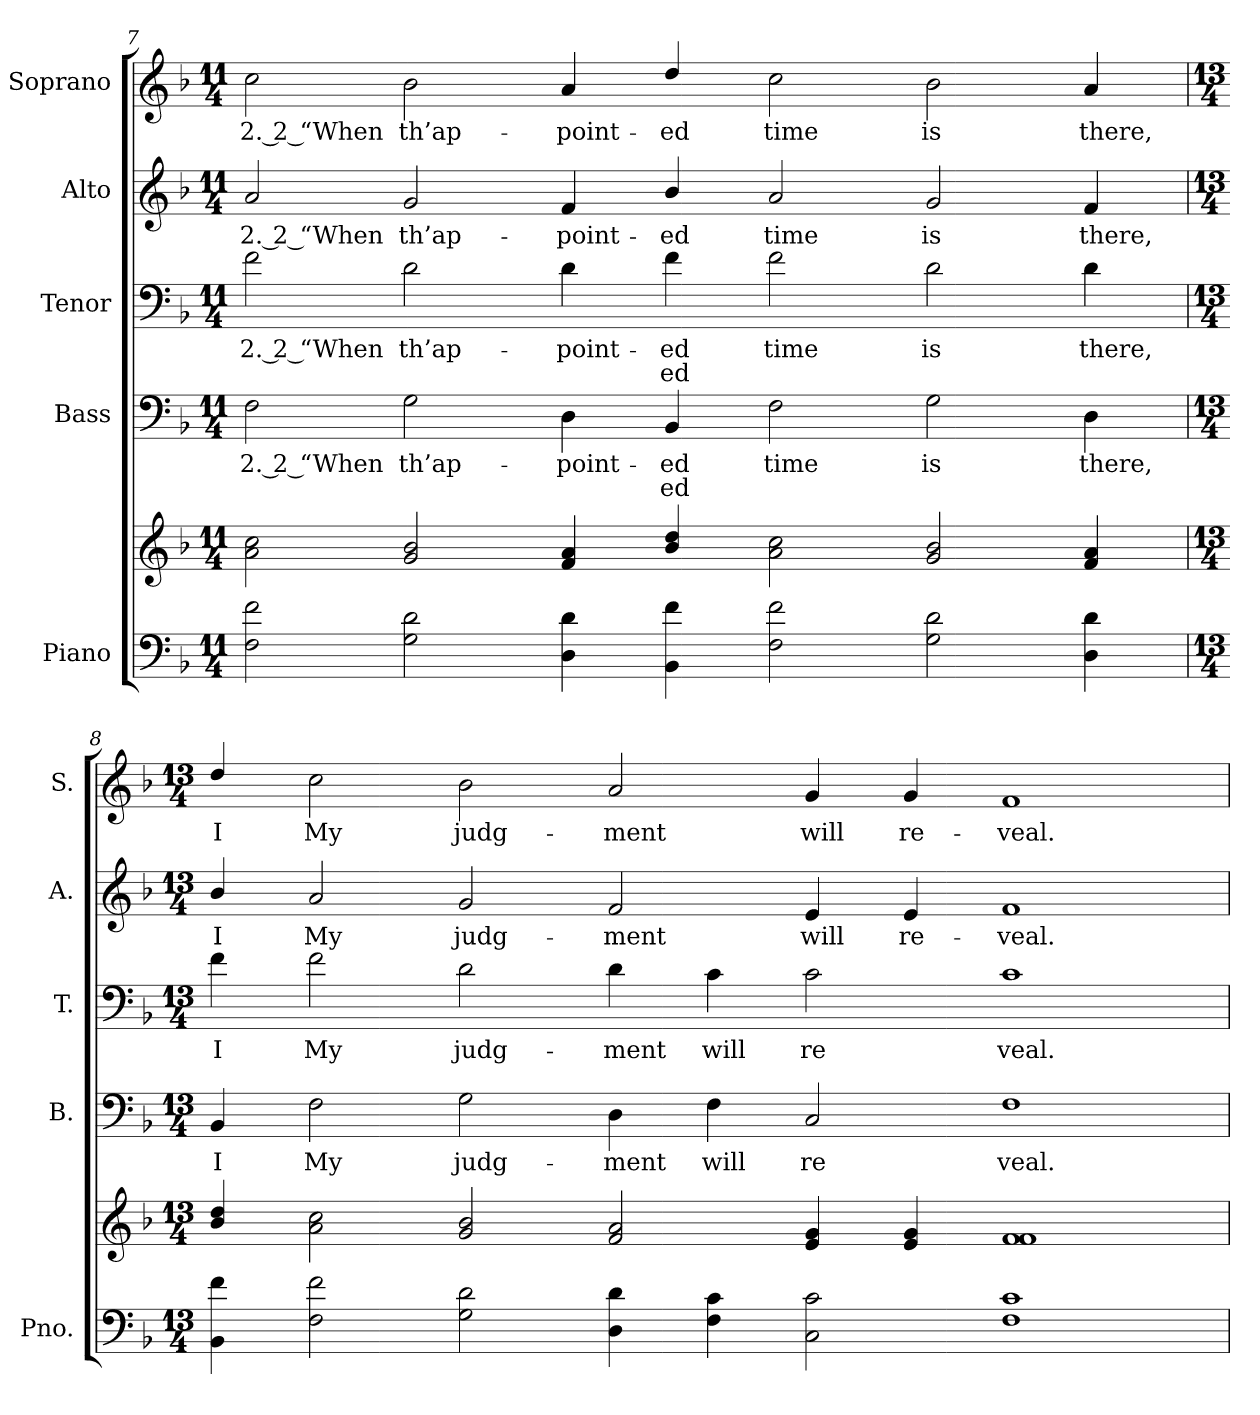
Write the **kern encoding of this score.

**kern	**kern	**kern	**text	**text	**kern	**text	**text	**kern	**text	**kern	**text
*part5	*part5	*part4	*part4	*part4	*part3	*part3	*part3	*part2	*part2	*part1	*part1
*staff6	*staff5	*staff4	*staff4	*staff4	*staff3	*staff3	*staff3	*staff2	*staff2	*staff1	*staff1
*I"Piano	*	*I"Bass	*	*	*I"Tenor	*	*	*I"Alto	*	*I"Soprano	*
*I'Pno.	*	*I'B.	*	*	*I'T.	*	*	*I'A.	*	*I'S.	*
!!LO:PB:g=z
*clefF4	*clefG2	*clefF4	*	*	*clefF4	*	*	*clefG2	*	*clefG2	*
*k[b-]	*k[b-]	*k[b-]	*	*	*k[b-]	*	*	*k[b-]	*	*k[b-]	*
*F:	*F:	*F:	*	*	*F:	*	*	*F:	*	*F:	*
*M11/4	*M11/4	*M11/4	*	*	*M11/4	*	*	*M11/4	*	*M11/4	*
=7	=7	=7	=7	=7	=7	=7	=7	=7	=7	=7	=7
!	!	!	!LO:LY:b:color=#000000	!	!	!	!	!	!	!	!
!	!	!	!	!	!	!LO:LY:b:color=#000000	!	!	!	!	!
!	!	!	!	!	!	!	!	!	!LO:LY:b:color=#000000	!	!
!	!	!	!	!	!	!	!	!	!	!	!LO:LY:b:color=#000000
2Fi\ 2fi	2ai\ 2cci	2Fi\	2. 2 “When	.	2fi\	2. 2 “When	.	2ai/	2. 2 “When	2cci\	2. 2 “When
!	!	!	!LO:LY:b:color=#000000	!	!	!	!	!	!	!	!
!	!	!	!	!	!	!LO:LY:b:color=#000000	!	!	!	!	!
!	!	!	!	!	!	!	!	!	!LO:LY:b:color=#000000	!	!
!	!	!	!	!	!	!	!	!	!	!	!LO:LY:b:color=#000000
2Gi\ 2di	2gi/ 2b-i	2Gi\	th’ap-	.	2di\	th’ap-	.	2gi/	th’ap-	2b-i\	th’ap-
!	!	!	!LO:LY:b:color=#000000	!	!	!	!	!	!	!	!
!	!	!	!	!	!	!LO:LY:b:color=#000000	!	!	!	!	!
!	!	!	!	!	!	!	!	!	!LO:LY:b:color=#000000	!	!
!	!	!	!	!	!	!	!	!	!	!	!LO:LY:b:color=#000000
4Di\ 4di	4fi/ 4ai	4Di\	-point-	.	4di\	-point-	.	4fi/	-point-	4ai/	-point-
!	!	!	!LO:LY:b:color=#000000	!LO:LY:b:color=#000000	!	!	!	!	!	!	!
!	!	!	!	!	!	!LO:LY:b:color=#000000	!LO:LY:b:color=#000000	!	!	!	!
!	!	!	!	!	!	!	!	!	!LO:LY:b:color=#000000	!	!
!	!	!	!	!	!	!	!	!	!	!	!LO:LY:b:color=#000000
4BB-i\ 4fi	4b-i/ 4ddi	4BB-i/	-ed	ed	4fi\	-ed	ed	4b-i/	-ed	4ddi/	-ed
!	!	!	!LO:LY:b:color=#000000	!	!	!	!	!	!	!	!
!	!	!	!	!	!	!LO:LY:b:color=#000000	!	!	!	!	!
!	!	!	!	!	!	!	!	!	!LO:LY:b:color=#000000	!	!
!	!	!	!	!	!	!	!	!	!	!	!LO:LY:b:color=#000000
2Fi\ 2fi	2ai\ 2cci	2Fi\	time	.	2fi\	time	.	2ai/	time	2cci\	time
!	!	!	!LO:LY:b:color=#000000	!	!	!	!	!	!	!	!
!	!	!	!	!	!	!LO:LY:b:color=#000000	!	!	!	!	!
!	!	!	!	!	!	!	!	!	!LO:LY:b:color=#000000	!	!
!	!	!	!	!	!	!	!	!	!	!	!LO:LY:b:color=#000000
2Gi\ 2di	2gi/ 2b-i	2Gi\	is	.	2di\	is	.	2gi/	is	2b-i\	is
!	!	!	!LO:LY:b:color=#000000	!	!	!	!	!	!	!	!
!	!	!	!	!	!	!LO:LY:b:color=#000000	!	!	!	!	!
!	!	!	!	!	!	!	!	!	!LO:LY:b:color=#000000	!	!
!	!	!	!	!	!	!	!	!	!	!	!LO:LY:b:color=#000000
4Di\ 4di	4fi/ 4ai	4Di\	there,	.	4di\	there,	.	4fi/	there,	4ai/	there,
=8	=8	=8	=8	=8	=8	=8	=8	=8	=8	=8	=8
*M13/4	*M13/4	*M13/4	*	*	*M13/4	*	*	*M13/4	*	*M13/4	*
!	!	!	!LO:LY:b:color=#000000	!	!	!	!	!	!	!	!
!	!	!	!	!	!	!LO:LY:b:color=#000000	!	!	!	!	!
!	!	!	!	!	!	!	!	!	!LO:LY:b:color=#000000	!	!
!	!	!	!	!	!	!	!	!	!	!	!LO:LY:b:color=#000000
4BB-i\ 4fi	4b-i/ 4ddi	4BB-i/	I	.	4fi\	I	.	4b-i/	I	4ddi/	I
!	!	!	!LO:LY:b:color=#000000	!	!	!	!	!	!	!	!
!	!	!	!	!	!	!LO:LY:b:color=#000000	!	!	!	!	!
!	!	!	!	!	!	!	!	!	!LO:LY:b:color=#000000	!	!
!	!	!	!	!	!	!	!	!	!	!	!LO:LY:b:color=#000000
2Fi\ 2fi	2ai\ 2cci	2Fi\	My	.	2fi\	My	.	2ai/	My	2cci\	My
!	!	!	!LO:LY:b:color=#000000	!	!	!	!	!	!	!	!
!	!	!	!	!	!	!LO:LY:b:color=#000000	!	!	!	!	!
!	!	!	!	!	!	!	!	!	!LO:LY:b:color=#000000	!	!
!	!	!	!	!	!	!	!	!	!	!	!LO:LY:b:color=#000000
2Gi\ 2di	2gi/ 2b-i	2Gi\	judg-	.	2di\	judg-	.	2gi/	judg-	2b-i\	judg-
!	!	!	!LO:LY:b:color=#000000	!	!	!	!	!	!	!	!
!	!	!	!	!	!	!LO:LY:b:color=#000000	!	!	!	!	!
!	!	!	!	!	!	!	!	!	!LO:LY:b:color=#000000	!	!
!	!	!	!	!	!	!	!	!	!	!	!LO:LY:b:color=#000000
4Di\ 4di	2fi/ 2ai	4Di\	-ment	.	4di\	-ment	.	2fi/	-ment	2ai/	-ment
!	!	!	!LO:LY:b:color=#000000	!	!	!	!	!	!	!	!
!	!	!	!	!	!	!LO:LY:b:color=#000000	!	!	!	!	!
4Fi\ 4ci	.	4Fi\	will	.	4ci\	will	.	.	.	.	.
!	!	!	!LO:LY:b:color=#000000	!	!	!	!	!	!	!	!
!	!	!	!	!	!	!LO:LY:b:color=#000000	!	!	!	!	!
!	!	!	!	!	!	!	!	!	!LO:LY:b:color=#000000	!	!
!	!	!	!	!	!	!	!	!	!	!	!LO:LY:b:color=#000000
2Ci\ 2ci	4ei/ 4gi	2Ci/	re	.	2ci\	re	.	4ei/	will	4gi/	will
!	!	!	!	!	!	!	!	!	!LO:LY:b:color=#000000	!	!
!	!	!	!	!	!	!	!	!	!	!	!LO:LY:b:color=#000000
.	4ei/ 4gi	.	.	.	.	.	.	4ei/	re-	4gi/	re-
!	!	!	!LO:LY:b:color=#000000	!	!	!	!	!	!	!	!
!	!	!	!	!	!	!LO:LY:b:color=#000000	!	!	!	!	!
!	!	!	!	!	!	!	!	!	!LO:LY:b:color=#000000	!	!
!	!	!	!	!	!	!	!	!	!	!	!LO:LY:b:color=#000000
1Fi 1ci	1fi 1fi	1Fi	veal.	.	1ci	veal.	.	1fi	-veal.	1fi	-veal.
=	=	=	=	=	=	=	=	=	=	=	=
*-	*-	*-	*-	*-	*-	*-	*-	*-	*-	*-	*-
